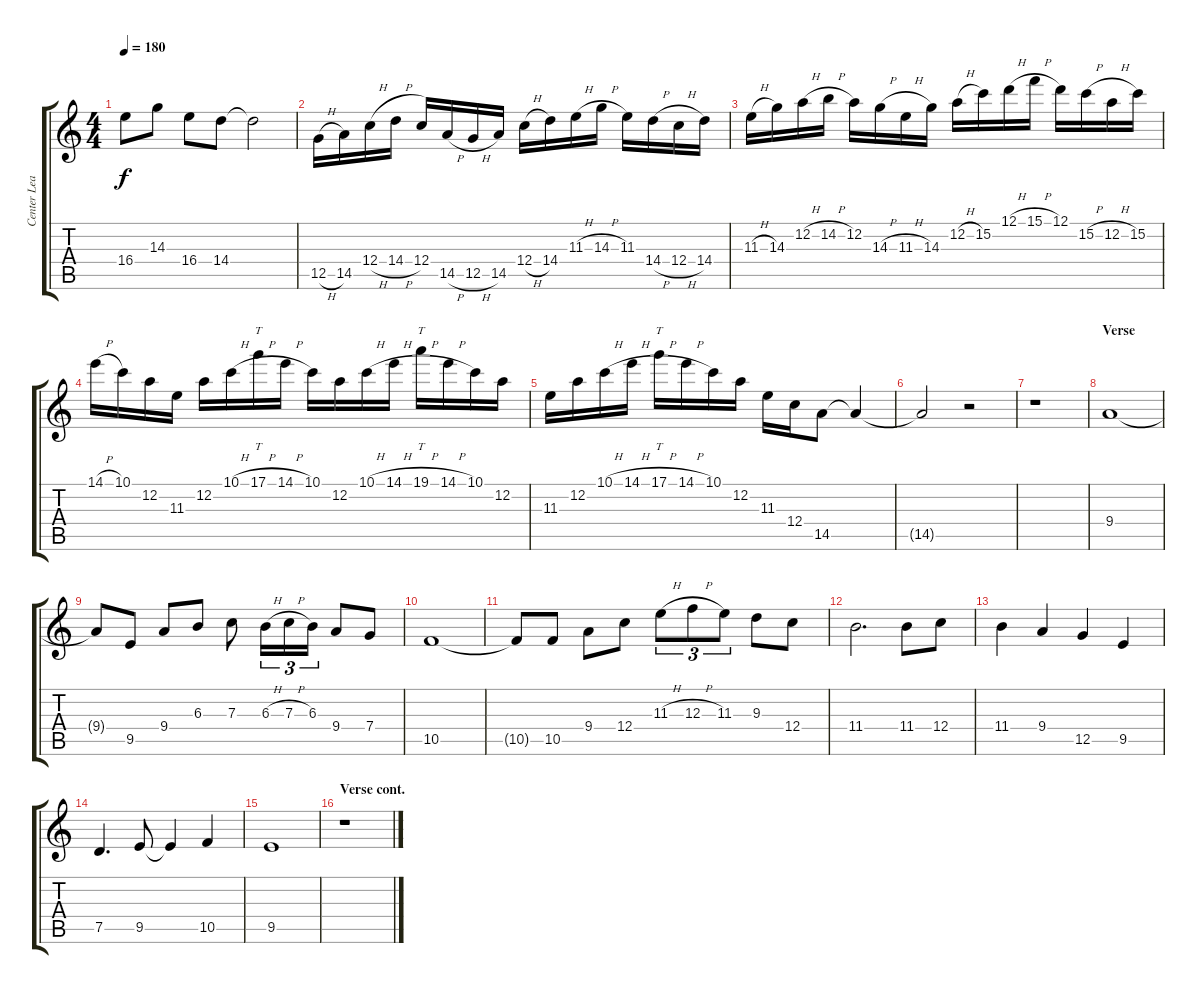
\track ("Center Lead 1" "Center Lea") {instrument overdrivenguitar}
\staff {score tabs}
\tuning (D4 A3 F3 C3 G2 C2) {hide}
\ts (4 4)
\tempo 180
\clef g2
\ks aminor
16.4{t}.8{dy f} 14.3.8 16.4.8 14.4.8 14.4{t}.2 |
12.5{h}.16 14.5.16 12.4{h}.16 14.4{h}.16 12.4.16 14.5{h}.16 12.5{h}.16 14.5.16 12.4{h}.16 14.4.16 11.3{h}.16 14.3{h}.16 11.3.16 14.4{h}.16 12.4{h}.16 14.4.16 |
11.3{h}.16 14.3.16 12.2{h}.16 14.2{h}.16 12.2.16 14.3{h}.16 11.3{h}.16 14.3.16 12.2{h}.16 15.2.16 12.1{h}.16 15.1{h}.16 12.1.16 15.2{h}.16 12.2{h}.16 15.2.16 |
14.1{h}.16 10.1.16 12.2.16 11.3.16 12.2.16 10.1{h}.16 17.1{h}.16{tt} 14.1{h}.16 10.1.16 12.2.16 10.1{h}.16 14.1{h}.16 19.1{h}.16{tt} 14.1{h}.16 10.1.16 12.2.16 |
11.3.16 12.2.16 10.1{h}.16 14.1{h}.16 17.1{h}.16{tt} 14.1{h}.16 10.1.16 12.2.16 11.3.16 12.4.16 14.5.8 14.5{t}.4 |
14.5{t}.2 r.2 |
r.1 |
\section ("" "Verse")
9.4.1 |
9.4{t}.8 9.5.8 9.4.8 6.3.8 7.3.8 6.3{h}.16{tu (3 2)} 7.3{h}.16{tu (3 2)} 6.3.16{tu (3 2)} 9.4.8 7.4.8 |
10.5.1 |
10.5{t}.8 10.5.8 9.4.8 12.4.8 11.3{h}.8{tu (3 2)} 12.3{h}.8{tu (3 2)} 11.3.8{tu (3 2)} 9.3.8 12.4.8 |
11.4.2{d} 11.4.8 12.4.8 |
11.4.4 9.4.4 12.5.4 9.5.4 |
7.5.4{d} 9.5.8 9.5{t}.4 10.5.4 |
9.5.1 |
\section ("" "Verse cont.")
r.1
